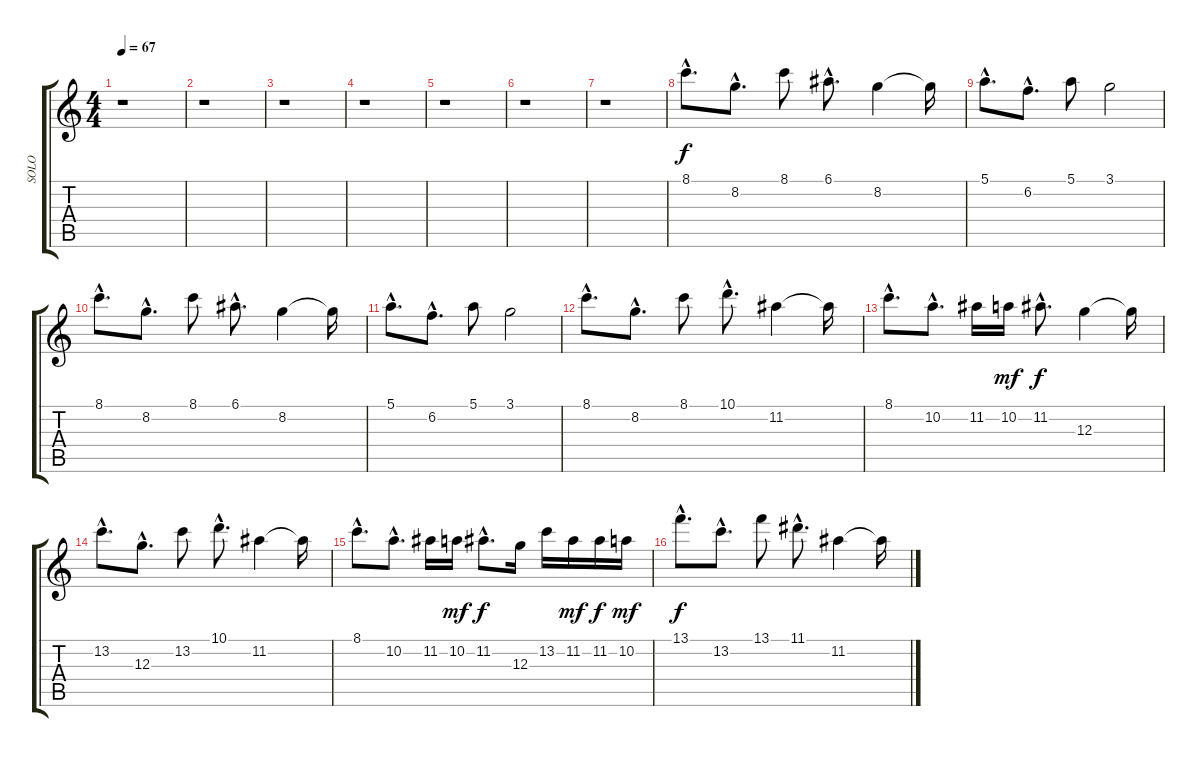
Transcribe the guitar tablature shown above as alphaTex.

\track ("SOLO" "SOLO") {instrument electricguitarclean}
\staff {score tabs}
\tuning (E4 B3 G3 D3 A2 E2) {hide}
\ts (4 4)
\tempo 67
\clef g2
\ks c
r.1{dy f} |
r.1 |
r.1 |
r.1 |
r.1 |
r.1 |
r.1 |
8.1{hac}.8{d volume 11} 8.2{hac}.8{d} 8.1.8 6.1{hac}.8{d} 8.2.4 8.2{t}.16 |
5.1{hac}.8{d} 6.2{hac}.8{d} 5.1.8 3.1.2 |
8.1{hac}.8{d} 8.2{hac}.8{d} 8.1.8 6.1{hac}.8{d} 8.2.4 8.2{t}.16 |
5.1{hac}.8{d} 6.2{hac}.8{d} 5.1.8 3.1.2 |
8.1{hac}.8{d} 8.2{hac}.8{d} 8.1.8 10.1{hac}.8{d} 11.2.4 11.2{t}.16 |
8.1{hac}.8{d} 10.2{hac}.8{d} 11.2.16 10.2.16{dy mf} 11.2{hac}.8{d dy f} 12.3.4 12.3{t}.16 |
13.2{hac}.8{d} 12.3{hac}.8{d} 13.2.8 10.1{hac}.8{d} 11.2.4 11.2{t}.16 |
8.1{hac}.8{d} 10.2{hac}.8{d} 11.2.16 10.2.16{dy mf} 11.2{hac}.8{d dy f} 12.3.16 13.2.16 11.2.16{dy mf} 11.2.16{dy f} 10.2.16{dy mf} |
13.1{hac}.8{d dy f} 13.2{hac}.8{d} 13.1.8 11.1{hac}.8{d} 11.2.4 11.2{t}.16
